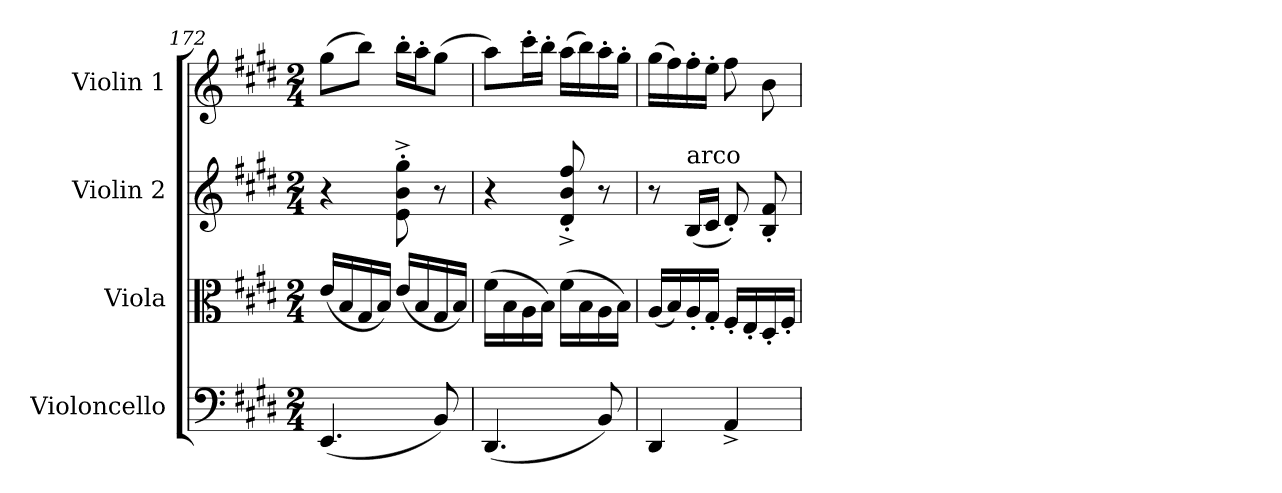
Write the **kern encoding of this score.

**kern	**kern	**kern	**kern
*part4	*part3	*part2	*part1
*staff4	*staff3	*staff2	*staff1
*I"Violoncello	*I"Viola	*I"Violin 2	*I"Violin 1
*I'Vc	*I'Vla	*I'Vln	*I'Vln
*clefF4	*clefC3	*clefG2	*clefG2
*k[f#c#g#d#]	*k[f#c#g#d#]	*k[f#c#g#d#]	*k[f#c#g#d#]
*M2/4	*M2/4	*M2/4	*M2/4
=172	=172	=172	=172
(4.EE/	(16e/LL	4r	(8gg#\L
.	16B/	.	.
.	16G#/	.	8bb\J)
.	16B/JJ)	.	.
.	(16e/LL	8e\'^ 8b\'^ 8gg#\'^	16bb'\LL
.	16B/	.	16aa'\J
8BB/)	16G#/	8r	(8gg#\J
.	16B/JJ)	.	.
=173	=173	=173	=173
(4.DD#/	(16f#\LL	4r	8aa\L)
.	16B\	.	.
.	16A\	.	16ccc#'\L
.	16B\JJ)	.	16bb'\JJ
.	(16f#\LL	8d#/'^ 8b/'^ 8ff#/'^	(16aa\LL
.	16B\	.	16bb\)
8BB/)	16A\	8r	16aa'\
.	16B\JJ)	.	16gg#'\JJ
!!LO:LB:g=z
=174	=174	=174	=174
4DD#/	(16A/LL	8r	(16gg#\LL
.	16B/)	.	16ff#\)
!	!	!LO:TX:a:t=arco	!
.	16A'/	(16B/LL	16ff#'\
.	16G#'/JJ	16c#/JJ	16ee'\JJ
4AA^/	16F#'/LL	8d#'/)	8ff#\
.	16E'/	.	.
.	16D#'/	8B/' 8f#/'	8b\
.	16F#'/JJ	.	.
=	=	=	=
*-	*-	*-	*-
